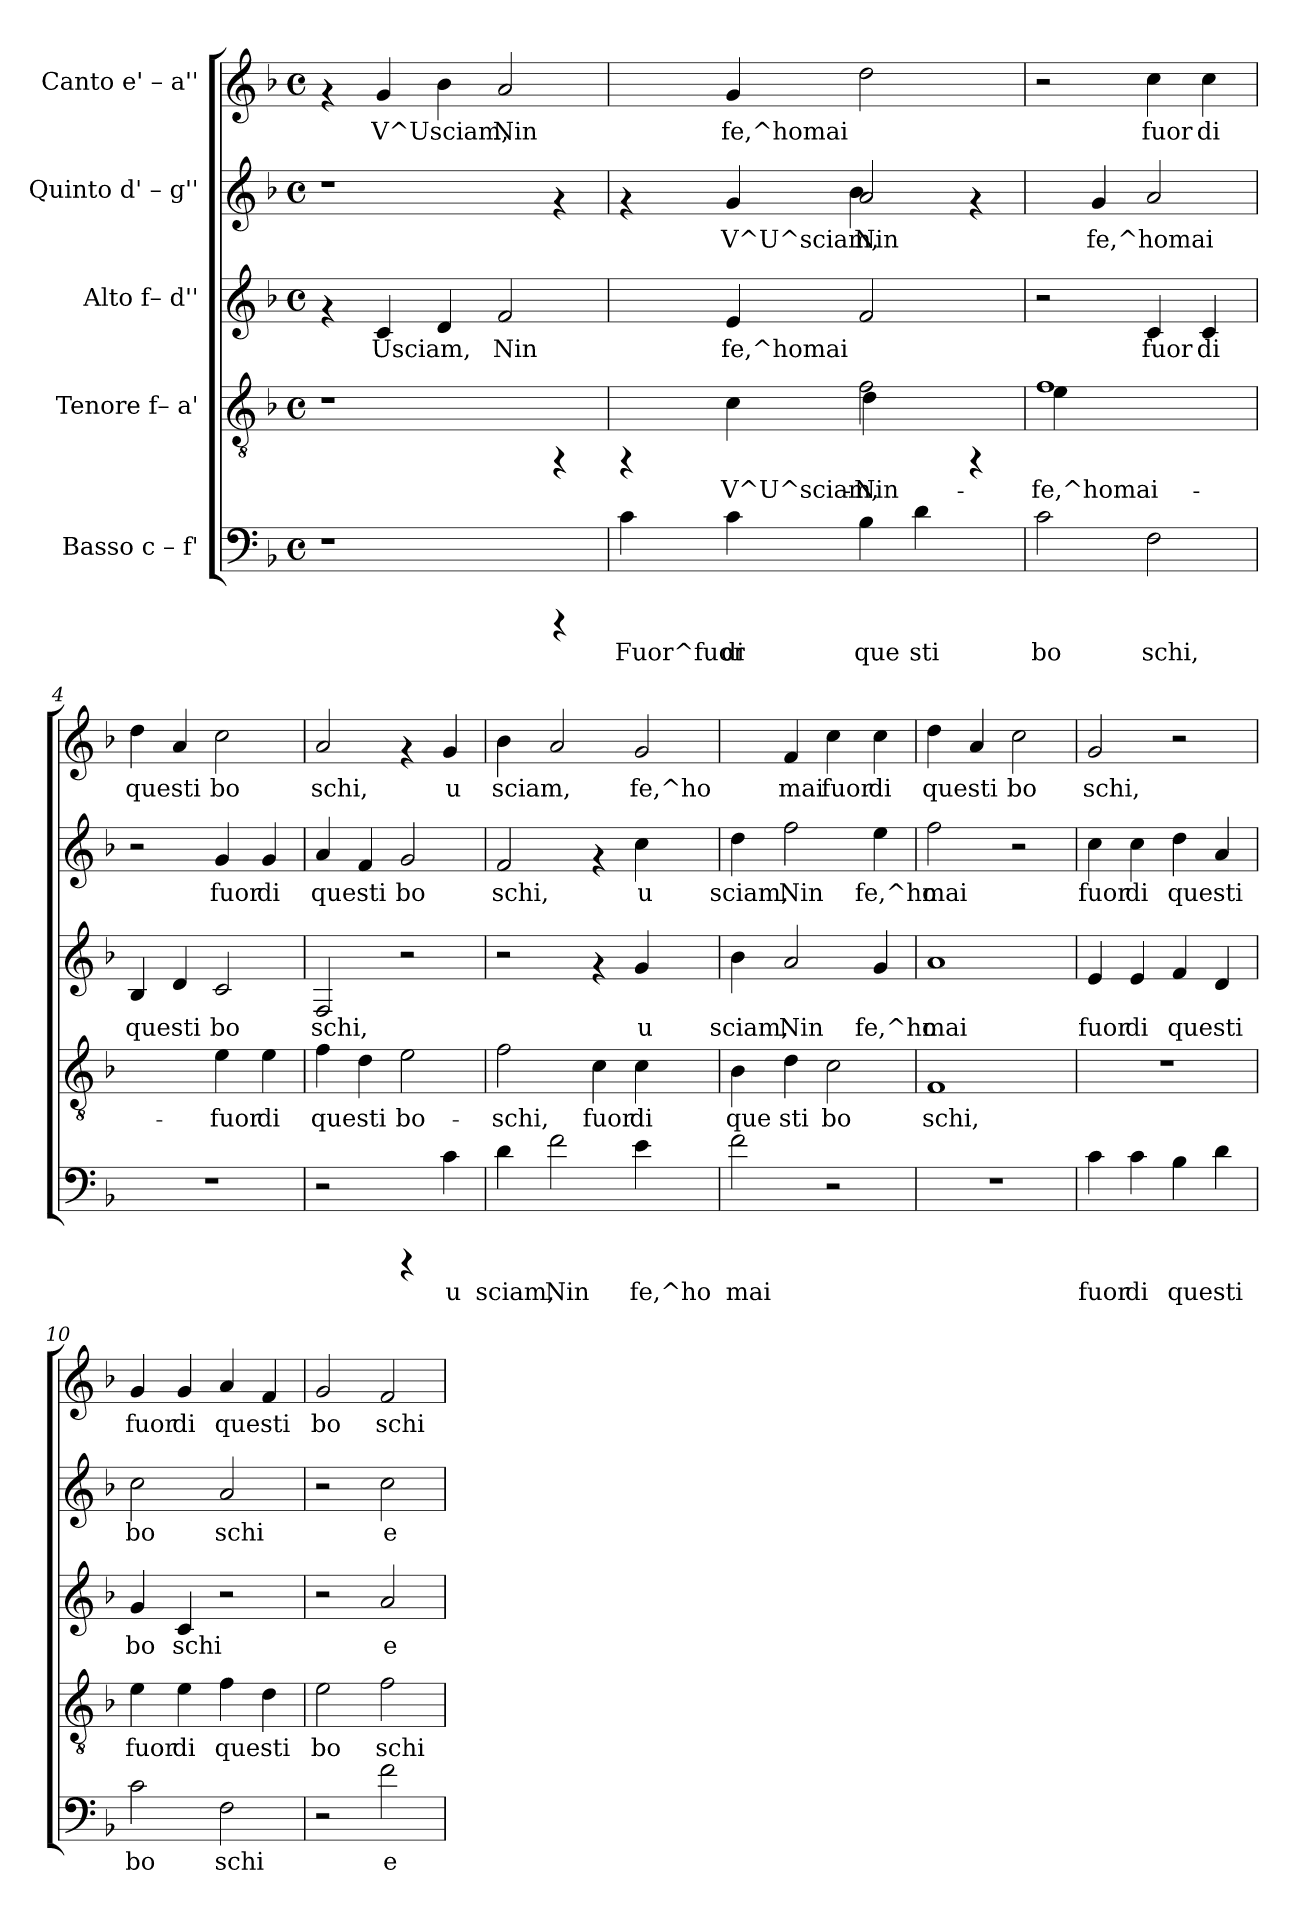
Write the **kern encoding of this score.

**kern	**text	**kern	**text	**kern	**text	**kern	**text	**kern	**text
*part5	*part5	*part4	*part4	*part3	*part3	*part2	*part2	*part1	*part1
*staff5	*staff5	*staff4	*staff4	*staff3	*staff3	*staff2	*staff2	*staff1	*staff1
*I"Basso  c – f'	*	*I"Tenore  f– a'	*	*I"Alto  f– d''	*	*I"Quinto  d' – g''	*	*I"Canto  e' – a''	*
!!LO:PB:g=z
*stria5	*	*stria5	*	*stria5	*	*stria5	*	*stria5	*
*clefF4	*	*clefGv2	*	*clefG2	*	*clefG2	*	*clefG2	*
*k[b-]	*	*k[b-]	*	*k[b-]	*	*k[b-]	*	*k[b-]	*
*F:	*	*F:	*	*F:	*	*F:	*	*F:	*
*M4/4	*	*M4/4	*	*M4/4	*	*M4/4	*	*M4/4	*
*met(c)	*	*met(c)	*	*met(c)	*	*met(c)	*	*met(c)	*
=1	=1	=1	=1	=1	=1	=1	=1	=1	=1
1r	.	1r	.	4rf	.	1r	.	4rf	.
!	!	!	!	!	!LO:LY:b	!	!	!	!LO:LY:b:rj
.	.	.	.	4c/	Usciam,	.	.	4g/	V^Usciam,-
!	!	!	!	!	!LO:LY:b	!	!	!	!LO:LY:b:rj
.	.	.	.	4d/	.	.	.	4b-\	--
!	!	!	!	!	!LO:LY:b	!	!	!	!LO:LY:b:rj
.	.	.	.	2f/	Nin	.	.	2a/	-Nin
4rCCC	.	4rFF	.	.	.	4rf	.	.	.
=2	=2	=2	=2	=2	=2	=2	=2	=2	=2
!	!LO:LY:b:rj	!	!	!	!	!	!	!	!
*	*	*^	*	*	*	*^	*	*	*
4c\	Fuor^fuor	4rFF	2ryy	.	4ryy	.	4rf	2ryy	.	4ryy	.
!	!LO:LY:b:rj	!	!	!LO:LY:b:rj	!	!LO:LY:b	!	!	!LO:LY:b:rj	!	!LO:LY:b:rj
4c\	di	4c\	.	V^U^sciam,-	4e/	fe,^homai	4g/	.	V^U^sciam,	4g/	fe,^homai
!	!LO:LY:b:rj	!	!	!LO:LY:b:rj	!	!LO:LY:b	!	!	!LO:LY:b:rj	!	!LO:LY:b:rj
4B-\	que	2f\	4d\	-Nin-	2f/	.	2a/	4b-\	Nin	2dd\	.
!	!LO:LY:b:rj	!	!	!	!	!	!	!	!	!	!
4d\	sti	.	2ryy	.	.	.	.	2ryy	.	.	.
4ryy	.	4rFF	.	.	4ryy	.	4rf	.	.	4ryy	.
*	*	*	*	*	*	*	*v	*v	*	*	*
=3	=3	=3	=3	=3	=3	=3	=3	=3	=3	=3
!	!LO:LY:b:rj	!	!	!LO:LY:b:rj	!	!	!	!	!	!
2c\	bo	1f	4e\	-fe,^homai-	2r	.	4ryy	.	2r	.
!	!	!	!	!	!	!	!	!LO:LY:b:rj	!	!
.	.	.	2.ryy	.	.	.	4g/	fe,^homai	.	.
!	!LO:LY:b:rj	!	!	!	!	!LO:LY:b	!	!LO:LY:b:rj	!	!LO:LY:b:rj
2F\	schi,	.	.	.	4c/	fuor	2a/	.	4cc\	fuor
!	!	!	!	!	!	!LO:LY:b	!	!	!	!LO:LY:b:rj
.	.	.	.	.	4c/	di	.	.	4cc\	di
*	*	*v	*v	*	*	*	*	*	*	*
=4	=4	=4	=4	=4	=4	=4	=4	=4	=4
!	!	!	!	!	!LO:LY:b	!	!	!	!LO:LY:b:rj
1r	.	2ryy	.	4B-/	questi	2r	.	4dd\	questi
!	!	!	!	!	!LO:LY:b	!	!	!	!LO:LY:b:rj
.	.	.	.	4d/	.	.	.	4a/	.
!	!	!	!LO:LY:b:rj	!	!LO:LY:b	!	!LO:LY:b:rj	!	!LO:LY:b:rj
.	.	4e\	-fuor	2c/	bo	4g/	fuor	2cc\	bo
!	!	!	!LO:LY:b:rj	!	!	!	!LO:LY:b:rj	!	!
.	.	4e\	di	.	.	4g/	di	.	.
=5	=5	=5	=5	=5	=5	=5	=5	=5	=5
!	!	!	!LO:LY:b:rj	!	!LO:LY:b	!	!LO:LY:b:rj	!	!LO:LY:b:rj
2r	.	4f\	questi	2F/	schi,	4a/	questi	2a/	schi,
!	!	!	!LO:LY:b:rj	!	!	!	!LO:LY:b:rj	!	!
.	.	4d\	.	.	.	4f/	.	.	.
!	!	!	!LO:LY:b:rj	!	!	!	!LO:LY:b:rj	!	!
4rCCC	.	2e\	bo-	2r	.	2g/	bo	4rf	.
!	!LO:LY:b:rj	!	!	!	!	!	!	!	!LO:LY:b:rj
4c\	u	.	.	.	.	.	.	4g/	u
!!LO:PB:g=z
=6	=6	=6	=6	=6	=6	=6	=6	=6	=6
!	!LO:LY:b:rj	!	!LO:LY:b:rj	!	!	!	!LO:LY:b:rj	!	!LO:LY:b:rj
4d\	sciam,	2f\	-schi,	2r	.	2f/	schi,	4b-\	sciam,
!	!LO:LY:b:rj	!	!	!	!	!	!	!	!
2f\	Nin	.	.	.	.	.	.	2a/	.
!	!	!	!LO:LY:b:rj	!	!	!	!	!	!
.	.	4c\	fuor	4rf	.	4rf	.	.	.
!	!LO:LY:b:rj	!	!LO:LY:b:rj	!	!LO:LY:b	!	!LO:LY:b:rj	!	!LO:LY:b:rj
4e\	fe,^ho	4c\	di	4g/	u	4cc\	u	2g/	fe,^ho
4ryy	.	4ryy	.	4ryy	.	4ryy	.	.	.
=7	=7	=7	=7	=7	=7	=7	=7	=7	=7
!	!LO:LY:b:rj	!	!LO:LY:b:rj	!	!LO:LY:b	!	!LO:LY:b:rj	!	!
2f\	mai	4B-\	que	4b-\	sciam,	4dd\	sciam,	4ryy	.
!	!	!	!LO:LY:b:rj	!	!LO:LY:b	!	!LO:LY:b:rj	!	!LO:LY:b:rj
.	.	4d\	sti	2a/	Nin	2ff\	Nin	4f/	mai
!	!	!	!LO:LY:b:rj	!	!	!	!	!	!LO:LY:b:rj
2r	.	2c\	bo	.	.	.	.	4cc\	fuor
!	!	!	!	!	!LO:LY:b	!	!LO:LY:b:rj	!	!LO:LY:b:rj
.	.	.	.	4g/	fe,^ho	4ee\	fe,^ho	4cc\	di
=8	=8	=8	=8	=8	=8	=8	=8	=8	=8
!	!	!	!LO:LY:b:rj	!	!LO:LY:b	!	!LO:LY:b:rj	!	!LO:LY:b:rj
1r	.	1F	schi,	1a	mai	2ff\	mai	4dd\	questi
!	!	!	!	!	!	!	!	!	!LO:LY:b:rj
.	.	.	.	.	.	.	.	4a/	.
!	!	!	!	!	!	!	!	!	!LO:LY:b:rj
.	.	.	.	.	.	2r	.	2cc\	bo
=9	=9	=9	=9	=9	=9	=9	=9	=9	=9
!	!LO:LY:b:rj	!	!	!	!LO:LY:b	!	!LO:LY:b:rj	!	!LO:LY:b:rj
4c\	fuor	1r	.	4e/	fuor	4cc\	fuor	2g/	schi,
!	!LO:LY:b:rj	!	!	!	!LO:LY:b	!	!LO:LY:b:rj	!	!
4c\	di	.	.	4e/	di	4cc\	di	.	.
!	!LO:LY:b:rj	!	!	!	!LO:LY:b	!	!LO:LY:b:rj	!	!
4B-\	questi	.	.	4f/	questi	4dd\	questi	2r	.
!	!LO:LY:b:rj	!	!	!	!LO:LY:b	!	!LO:LY:b:rj	!	!
4d\	.	.	.	4d/	.	4a/	.	.	.
=10	=10	=10	=10	=10	=10	=10	=10	=10	=10
!	!LO:LY:b:rj	!	!LO:LY:b:rj	!	!LO:LY:b	!	!LO:LY:b:rj	!	!LO:LY:b:rj
2c\	bo	4e\	fuor	4g/	bo	2cc\	bo	4g/	fuor
!	!	!	!LO:LY:b:rj	!	!LO:LY:b	!	!	!	!LO:LY:b:rj
.	.	4e\	di	4c/	schi	.	.	4g/	di
!	!LO:LY:b:rj	!	!LO:LY:b:rj	!	!	!	!LO:LY:b:rj	!	!LO:LY:b:rj
2F\	schi	4f\	questi	2r	.	2a/	schi	4a/	questi
!	!	!	!LO:LY:b:rj	!	!	!	!	!	!LO:LY:b:rj
.	.	4d\	.	.	.	.	.	4f/	.
=11	=11	=11	=11	=11	=11	=11	=11	=11	=11
!	!	!	!LO:LY:b:rj	!	!	!	!	!	!LO:LY:b:rj
2r	.	2e\	bo	2r	.	2r	.	2g/	bo
!	!LO:LY:b:rj	!	!LO:LY:b:rj	!	!LO:LY:b	!	!LO:LY:b:rj	!	!LO:LY:b:rj
2f\	e	2f\	schi	2a/	e	2cc\	e	2f/	schi
=	=	=	=	=	=	=	=	=	=
*-	*-	*-	*-	*-	*-	*-	*-	*-	*-
